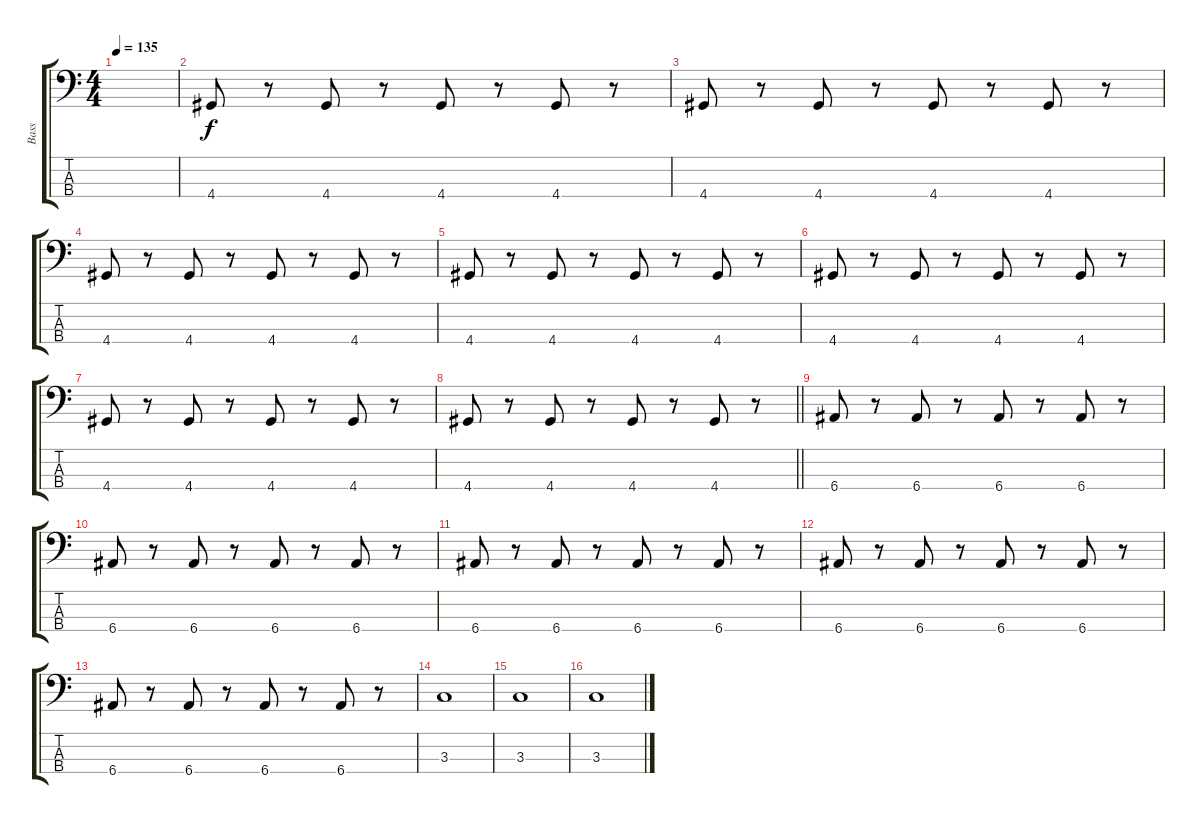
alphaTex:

\track ("Bass" "Bass") {instrument electricbassfinger}
\staff {score tabs}
\tuning (G2 D2 A1 E1) {hide}
\ts (4 4)
\tempo 135
\clef f4
\ks c
|
4.4.8 r.8 4.4.8 r.8 4.4.8 r.8 4.4.8 r.8 |
4.4.8 r.8 4.4.8 r.8 4.4.8 r.8 4.4.8 r.8 |
4.4.8 r.8 4.4.8 r.8 4.4.8 r.8 4.4.8 r.8 |
4.4.8 r.8 4.4.8 r.8 4.4.8 r.8 4.4.8 r.8 |
4.4.8 r.8 4.4.8 r.8 4.4.8 r.8 4.4.8 r.8 |
4.4.8 r.8 4.4.8 r.8 4.4.8 r.8 4.4.8 r.8 |
\barLineRight lightlight
4.4.8 r.8 4.4.8 r.8 4.4.8 r.8 4.4.8 r.8 |
6.4.8 r.8 6.4.8 r.8 6.4.8 r.8 6.4.8 r.8 |
6.4.8 r.8 6.4.8 r.8 6.4.8 r.8 6.4.8 r.8 |
6.4.8 r.8 6.4.8 r.8 6.4.8 r.8 6.4.8 r.8 |
6.4.8 r.8 6.4.8 r.8 6.4.8 r.8 6.4.8 r.8 |
6.4.8 r.8 6.4.8 r.8 6.4.8 r.8 6.4.8 r.8 |
3.3.1 |
3.3.1 |
3.3.1
